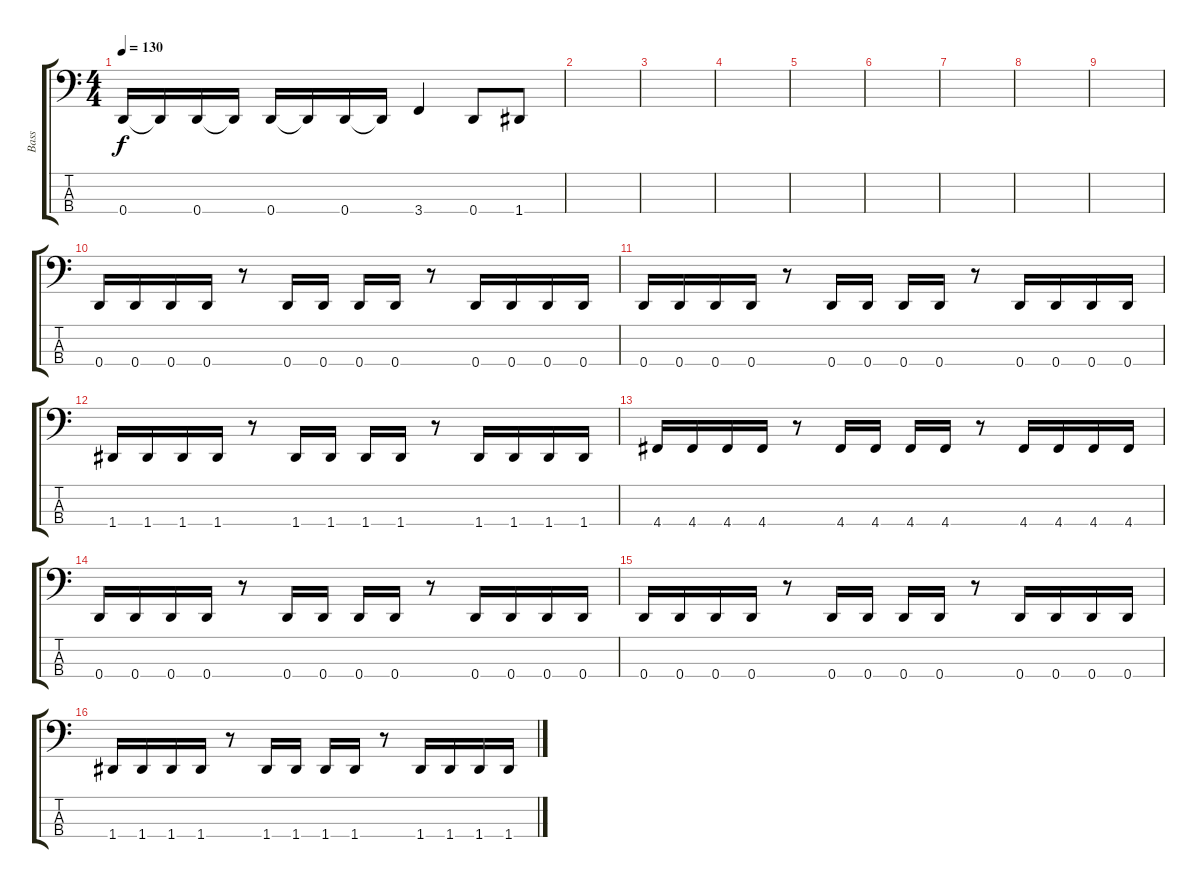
\track ("Bass" "Bass") {instrument electricbassfinger}
\staff {score tabs}
\tuning (F2 C2 G1 D1) {hide}
\ts (4 4)
\tempo 130
\clef f4
\ks c
0.4.16{dy f} 0.4{t}.16 0.4.16 0.4{t}.16 0.4.16 0.4{t}.16 0.4.16 0.4{t}.16 3.4.4 0.4.8 1.4.8 |
|
|
|
|
|
|
|
|
0.4.16 0.4.16 0.4.16 0.4.16 r.8 0.4.16 0.4.16 0.4.16 0.4.16 r.8 0.4.16 0.4.16 0.4.16 0.4.16 |
0.4.16 0.4.16 0.4.16 0.4.16 r.8 0.4.16 0.4.16 0.4.16 0.4.16 r.8 0.4.16 0.4.16 0.4.16 0.4.16 |
1.4.16 1.4.16 1.4.16 1.4.16 r.8 1.4.16 1.4.16 1.4.16 1.4.16 r.8 1.4.16 1.4.16 1.4.16 1.4.16 |
4.4.16 4.4.16 4.4.16 4.4.16 r.8 4.4.16 4.4.16 4.4.16 4.4.16 r.8 4.4.16 4.4.16 4.4.16 4.4.16 |
0.4.16 0.4.16 0.4.16 0.4.16 r.8 0.4.16 0.4.16 0.4.16 0.4.16 r.8 0.4.16 0.4.16 0.4.16 0.4.16 |
0.4.16 0.4.16 0.4.16 0.4.16 r.8 0.4.16 0.4.16 0.4.16 0.4.16 r.8 0.4.16 0.4.16 0.4.16 0.4.16 |
1.4.16 1.4.16 1.4.16 1.4.16 r.8 1.4.16 1.4.16 1.4.16 1.4.16 r.8 1.4.16 1.4.16 1.4.16 1.4.16
